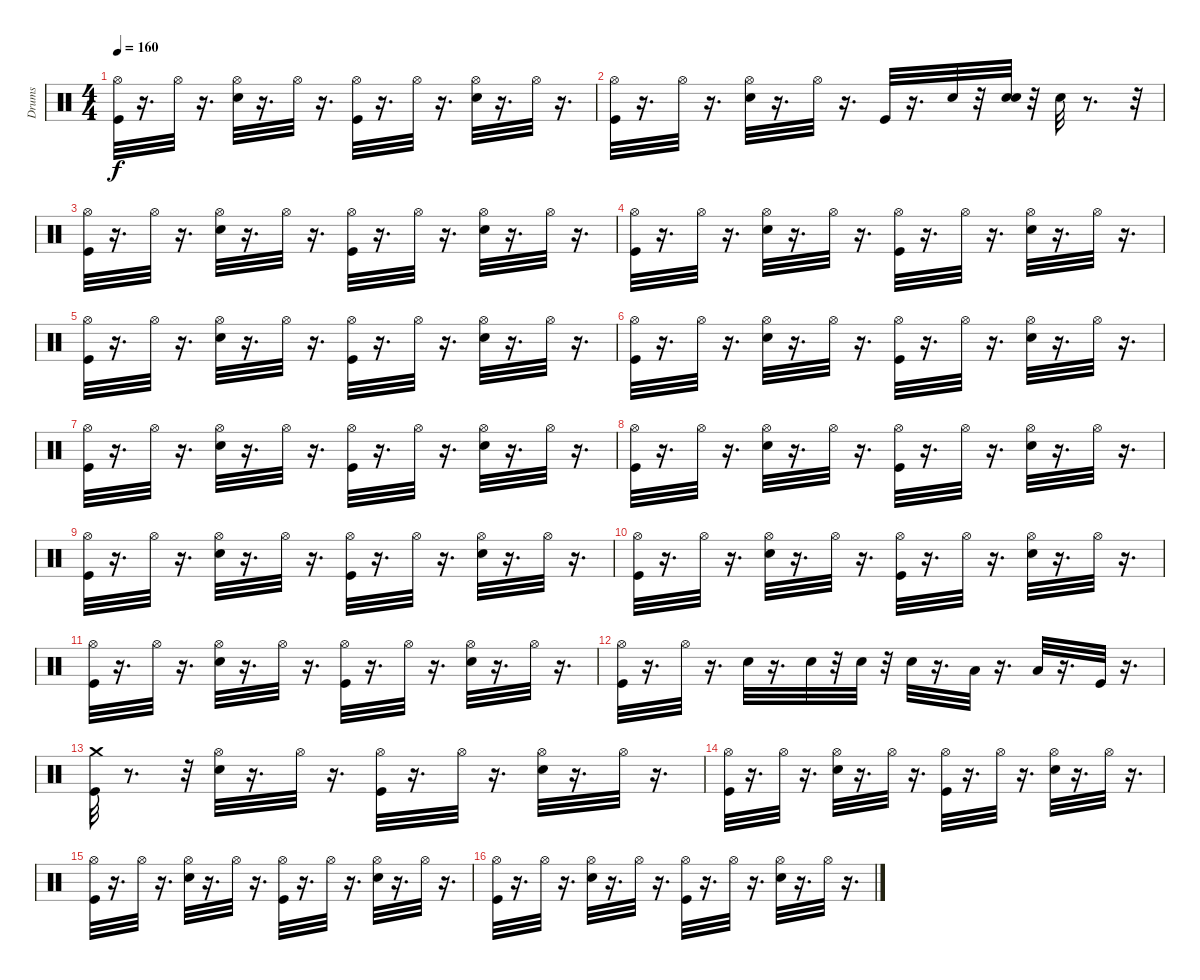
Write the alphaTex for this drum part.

\track ("Drums" "Drums") {instrument percussion}
\staff {score}
\articulation defaults
\ts (4 4)
\tempo 160
\clef neutral
\ks c
("Hi-Hat (open)" "Kick (hit)").32{dy f} r.16{d} "Hi-Hat (open)".32 r.16{d} ("Hi-Hat (open)" "Snare (hit) 2").32 r.16{d} "Hi-Hat (open)".32 r.16{d} ("Hi-Hat (open)" "Kick (hit)").32 r.16{d} "Hi-Hat (open)".32 r.16{d} ("Hi-Hat (open)" "Snare (hit) 2").32 r.16{d} "Hi-Hat (open)".32 r.16{d} |
("Kick (hit)" "Hi-Hat (open)").32 r.16{d} "Hi-Hat (open)".32 r.16{d} ("Snare (hit) 2" "Hi-Hat (open)").32 r.16{d} "Hi-Hat (open)".32 r.16{d} "Kick (hit)".32 r.16{d} "Snare (hit) 2".32 r.32 ("Snare (hit) 2" "Snare (hit) 2").32 r.32 "Snare (hit) 2".32 r.8{d} r.32 |
("Hi-Hat (open)" "Kick (hit)").32 r.16{d} "Hi-Hat (open)".32 r.16{d} ("Hi-Hat (open)" "Snare (hit) 2").32 r.16{d} "Hi-Hat (open)".32 r.16{d} ("Hi-Hat (open)" "Kick (hit)").32 r.16{d} "Hi-Hat (open)".32 r.16{d} ("Hi-Hat (open)" "Snare (hit) 2").32 r.16{d} "Hi-Hat (open)".32 r.16{d} |
("Hi-Hat (open)" "Kick (hit)").32 r.16{d} "Hi-Hat (open)".32 r.16{d} ("Hi-Hat (open)" "Snare (hit) 2").32 r.16{d} "Hi-Hat (open)".32 r.16{d} ("Hi-Hat (open)" "Kick (hit)").32 r.16{d} "Hi-Hat (open)".32 r.16{d} ("Hi-Hat (open)" "Snare (hit) 2").32 r.16{d} "Hi-Hat (open)".32 r.16{d} |
("Hi-Hat (open)" "Kick (hit)").32 r.16{d} "Hi-Hat (open)".32 r.16{d} ("Hi-Hat (open)" "Snare (hit) 2").32 r.16{d} "Hi-Hat (open)".32 r.16{d} ("Hi-Hat (open)" "Kick (hit)").32 r.16{d} "Hi-Hat (open)".32 r.16{d} ("Hi-Hat (open)" "Snare (hit) 2").32 r.16{d} "Hi-Hat (open)".32 r.16{d} |
("Hi-Hat (open)" "Kick (hit)").32 r.16{d} "Hi-Hat (open)".32 r.16{d} ("Hi-Hat (open)" "Snare (hit) 2").32 r.16{d} "Hi-Hat (open)".32 r.16{d} ("Hi-Hat (open)" "Kick (hit)").32 r.16{d} "Hi-Hat (open)".32 r.16{d} ("Hi-Hat (open)" "Snare (hit) 2").32 r.16{d} "Hi-Hat (open)".32 r.16{d} |
("Hi-Hat (open)" "Kick (hit)").32 r.16{d} "Hi-Hat (open)".32 r.16{d} ("Hi-Hat (open)" "Snare (hit) 2").32 r.16{d} "Hi-Hat (open)".32 r.16{d} ("Hi-Hat (open)" "Kick (hit)").32 r.16{d} "Hi-Hat (open)".32 r.16{d} ("Hi-Hat (open)" "Snare (hit) 2").32 r.16{d} "Hi-Hat (open)".32 r.16{d} |
("Hi-Hat (open)" "Kick (hit)").32 r.16{d} "Hi-Hat (open)".32 r.16{d} ("Hi-Hat (open)" "Snare (hit) 2").32 r.16{d} "Hi-Hat (open)".32 r.16{d} ("Hi-Hat (open)" "Kick (hit)").32 r.16{d} "Hi-Hat (open)".32 r.16{d} ("Hi-Hat (open)" "Snare (hit) 2").32 r.16{d} "Hi-Hat (open)".32 r.16{d} |
("Hi-Hat (open)" "Kick (hit)").32 r.16{d} "Hi-Hat (open)".32 r.16{d} ("Hi-Hat (open)" "Snare (hit) 2").32 r.16{d} "Hi-Hat (open)".32 r.16{d} ("Hi-Hat (open)" "Kick (hit)").32 r.16{d} "Hi-Hat (open)".32 r.16{d} ("Hi-Hat (open)" "Snare (hit) 2").32 r.16{d} "Hi-Hat (open)".32 r.16{d} |
("Hi-Hat (open)" "Kick (hit)").32 r.16{d} "Hi-Hat (open)".32 r.16{d} ("Hi-Hat (open)" "Snare (hit) 2").32 r.16{d} "Hi-Hat (open)".32 r.16{d} ("Hi-Hat (open)" "Kick (hit)").32 r.16{d} "Hi-Hat (open)".32 r.16{d} ("Hi-Hat (open)" "Snare (hit) 2").32 r.16{d} "Hi-Hat (open)".32 r.16{d} |
("Hi-Hat (open)" "Kick (hit)").32 r.16{d} "Hi-Hat (open)".32 r.16{d} ("Hi-Hat (open)" "Snare (hit) 2").32 r.16{d} "Hi-Hat (open)".32 r.16{d} ("Hi-Hat (open)" "Kick (hit)").32 r.16{d} "Hi-Hat (open)".32 r.16{d} ("Hi-Hat (open)" "Snare (hit) 2").32 r.16{d} "Hi-Hat (open)".32 r.16{d} |
("Hi-Hat (open)" "Kick (hit)").32 r.16{d} "Hi-Hat (open)".32 r.16{d} "Snare (hit) 2".32 r.16{d} "Snare (hit) 2".32 r.32 "Snare (hit) 2".32 r.32 "Snare (hit) 2".32 r.16{d} "Low Tom (hit)".32 r.16{d} "Low Tom (hit)".32 r.16{d} "Kick (hit)".32 r.16{d} |
("Kick (hit)" "Crash medium (hit)").32 r.8{d} r.32 ("Snare (hit) 2" "Hi-Hat (open)").32 r.16{d} "Hi-Hat (open)".32 r.16{d} ("Kick (hit)" "Hi-Hat (open)").32 r.16{d} "Hi-Hat (open)".32 r.16{d} ("Snare (hit) 2" "Hi-Hat (open)").32 r.16{d} "Hi-Hat (open)".32 r.16{d} |
("Hi-Hat (open)" "Kick (hit)").32 r.16{d} "Hi-Hat (open)".32 r.16{d} ("Hi-Hat (open)" "Snare (hit) 2").32 r.16{d} "Hi-Hat (open)".32 r.16{d} ("Hi-Hat (open)" "Kick (hit)").32 r.16{d} "Hi-Hat (open)".32 r.16{d} ("Hi-Hat (open)" "Snare (hit) 2").32 r.16{d} "Hi-Hat (open)".32 r.16{d} |
("Hi-Hat (open)" "Kick (hit)").32 r.16{d} "Hi-Hat (open)".32 r.16{d} ("Hi-Hat (open)" "Snare (hit) 2").32 r.16{d} "Hi-Hat (open)".32 r.16{d} ("Hi-Hat (open)" "Kick (hit)").32 r.16{d} "Hi-Hat (open)".32 r.16{d} ("Hi-Hat (open)" "Snare (hit) 2").32 r.16{d} "Hi-Hat (open)".32 r.16{d} |
("Hi-Hat (open)" "Kick (hit)").32 r.16{d} "Hi-Hat (open)".32 r.16{d} ("Hi-Hat (open)" "Snare (hit) 2").32 r.16{d} "Hi-Hat (open)".32 r.16{d} ("Hi-Hat (open)" "Kick (hit)").32 r.16{d} "Hi-Hat (open)".32 r.16{d} ("Hi-Hat (open)" "Snare (hit) 2").32 r.16{d} "Hi-Hat (open)".32 r.16{d}
